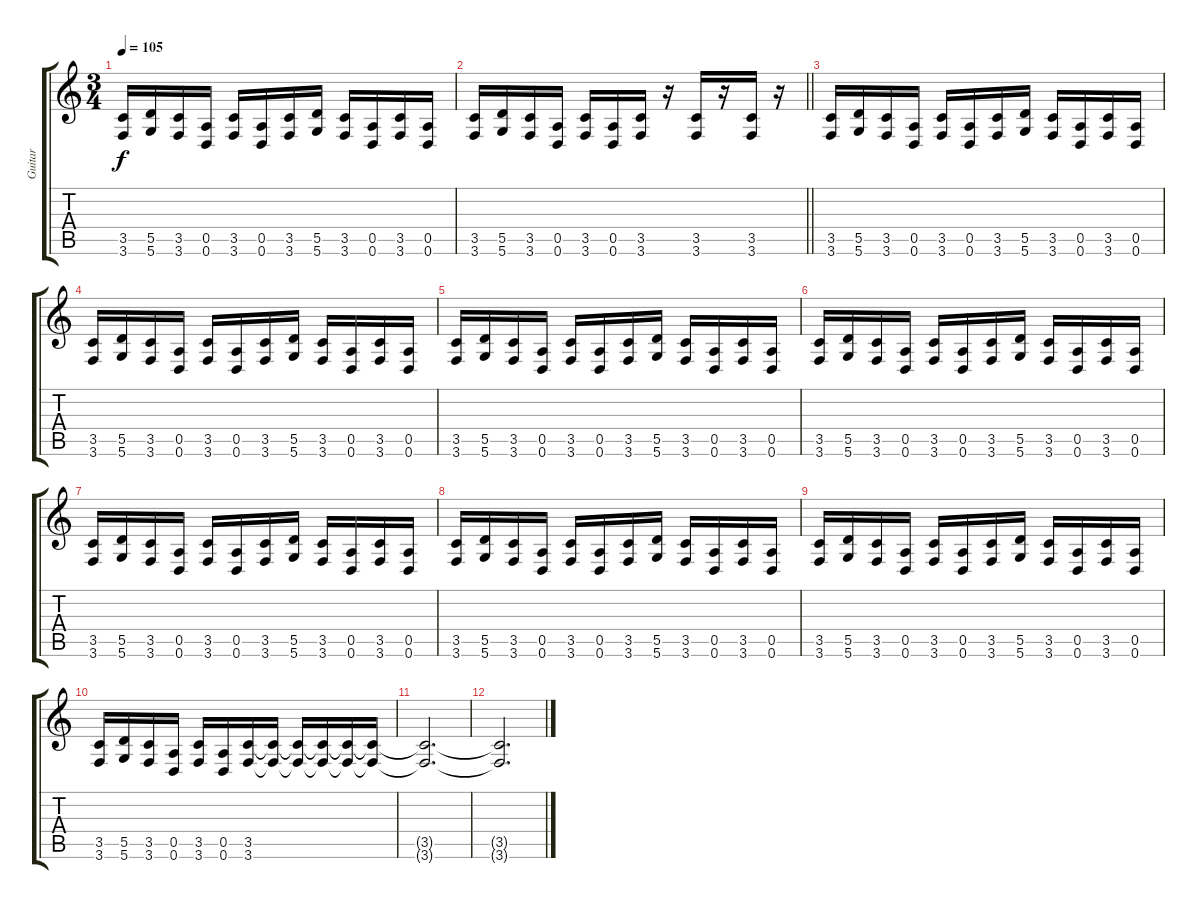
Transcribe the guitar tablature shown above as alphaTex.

\track ("Guitar" "Guitar") {instrument distortionguitar}
\staff {score tabs}
\tuning (E4 B3 G3 D3 A2 D2) {hide}
\ts (3 4)
\tempo 105
\clef g2
\ks c
(3.5 3.6).16{dy f} (5.5 5.6).16 (3.5 3.6).16 (0.5 0.6).16 (3.5 3.6).16 (0.5 0.6).16 (3.5 3.6).16 (5.5 5.6).16 (3.5 3.6).16 (0.5 0.6).16 (3.5 3.6).16 (0.5 0.6).16 |
\barLineRight lightlight
(3.5 3.6).16 (5.5 5.6).16 (3.5 3.6).16 (0.5 0.6).16 (3.5 3.6).16 (0.5 0.6).16 (3.5 3.6).16 r.16 (3.5 3.6).16 r.16 (3.5 3.6).16 r.16 |
\section ("" "")
(3.5 3.6).16 (5.5 5.6).16 (3.5 3.6).16 (0.5 0.6).16 (3.5 3.6).16 (0.5 0.6).16 (3.5 3.6).16 (5.5 5.6).16 (3.5 3.6).16 (0.5 0.6).16 (3.5 3.6).16 (0.5 0.6).16 |
(3.5 3.6).16 (5.5 5.6).16 (3.5 3.6).16 (0.5 0.6).16 (3.5 3.6).16 (0.5 0.6).16 (3.5 3.6).16 (5.5 5.6).16 (3.5 3.6).16 (0.5 0.6).16 (3.5 3.6).16 (0.5 0.6).16 |
(3.5 3.6).16 (5.5 5.6).16 (3.5 3.6).16 (0.5 0.6).16 (3.5 3.6).16 (0.5 0.6).16 (3.5 3.6).16 (5.5 5.6).16 (3.5 3.6).16 (0.5 0.6).16 (3.5 3.6).16 (0.5 0.6).16 |
(3.5 3.6).16 (5.5 5.6).16 (3.5 3.6).16 (0.5 0.6).16 (3.5 3.6).16 (0.5 0.6).16 (3.5 3.6).16 (5.5 5.6).16 (3.5 3.6).16 (0.5 0.6).16 (3.5 3.6).16 (0.5 0.6).16 |
(3.5 3.6).16 (5.5 5.6).16 (3.5 3.6).16 (0.5 0.6).16 (3.5 3.6).16 (0.5 0.6).16 (3.5 3.6).16 (5.5 5.6).16 (3.5 3.6).16 (0.5 0.6).16 (3.5 3.6).16 (0.5 0.6).16 |
(3.5 3.6).16 (5.5 5.6).16 (3.5 3.6).16 (0.5 0.6).16 (3.5 3.6).16 (0.5 0.6).16 (3.5 3.6).16 (5.5 5.6).16 (3.5 3.6).16 (0.5 0.6).16 (3.5 3.6).16 (0.5 0.6).16 |
(3.5 3.6).16 (5.5 5.6).16 (3.5 3.6).16 (0.5 0.6).16 (3.5 3.6).16 (0.5 0.6).16 (3.5 3.6).16 (5.5 5.6).16 (3.5 3.6).16 (0.5 0.6).16 (3.5 3.6).16 (0.5 0.6).16 |
(3.5 3.6).16 (5.5 5.6).16 (3.5 3.6).16 (0.5 0.6).16 (3.5 3.6).16 (0.5 0.6).16 (3.5 3.6).16 (3.5{t} 3.6{t}).16 (3.5{t} 3.6{t}).16 (3.5{t} 3.6{t}).16 (3.5{t} 3.6{t}).16 (3.5{t} 3.6{t}).16 |
(3.5{t} 3.6{t}).2{d volume 0} |
(3.5{t} 3.6{t}).2{d}
